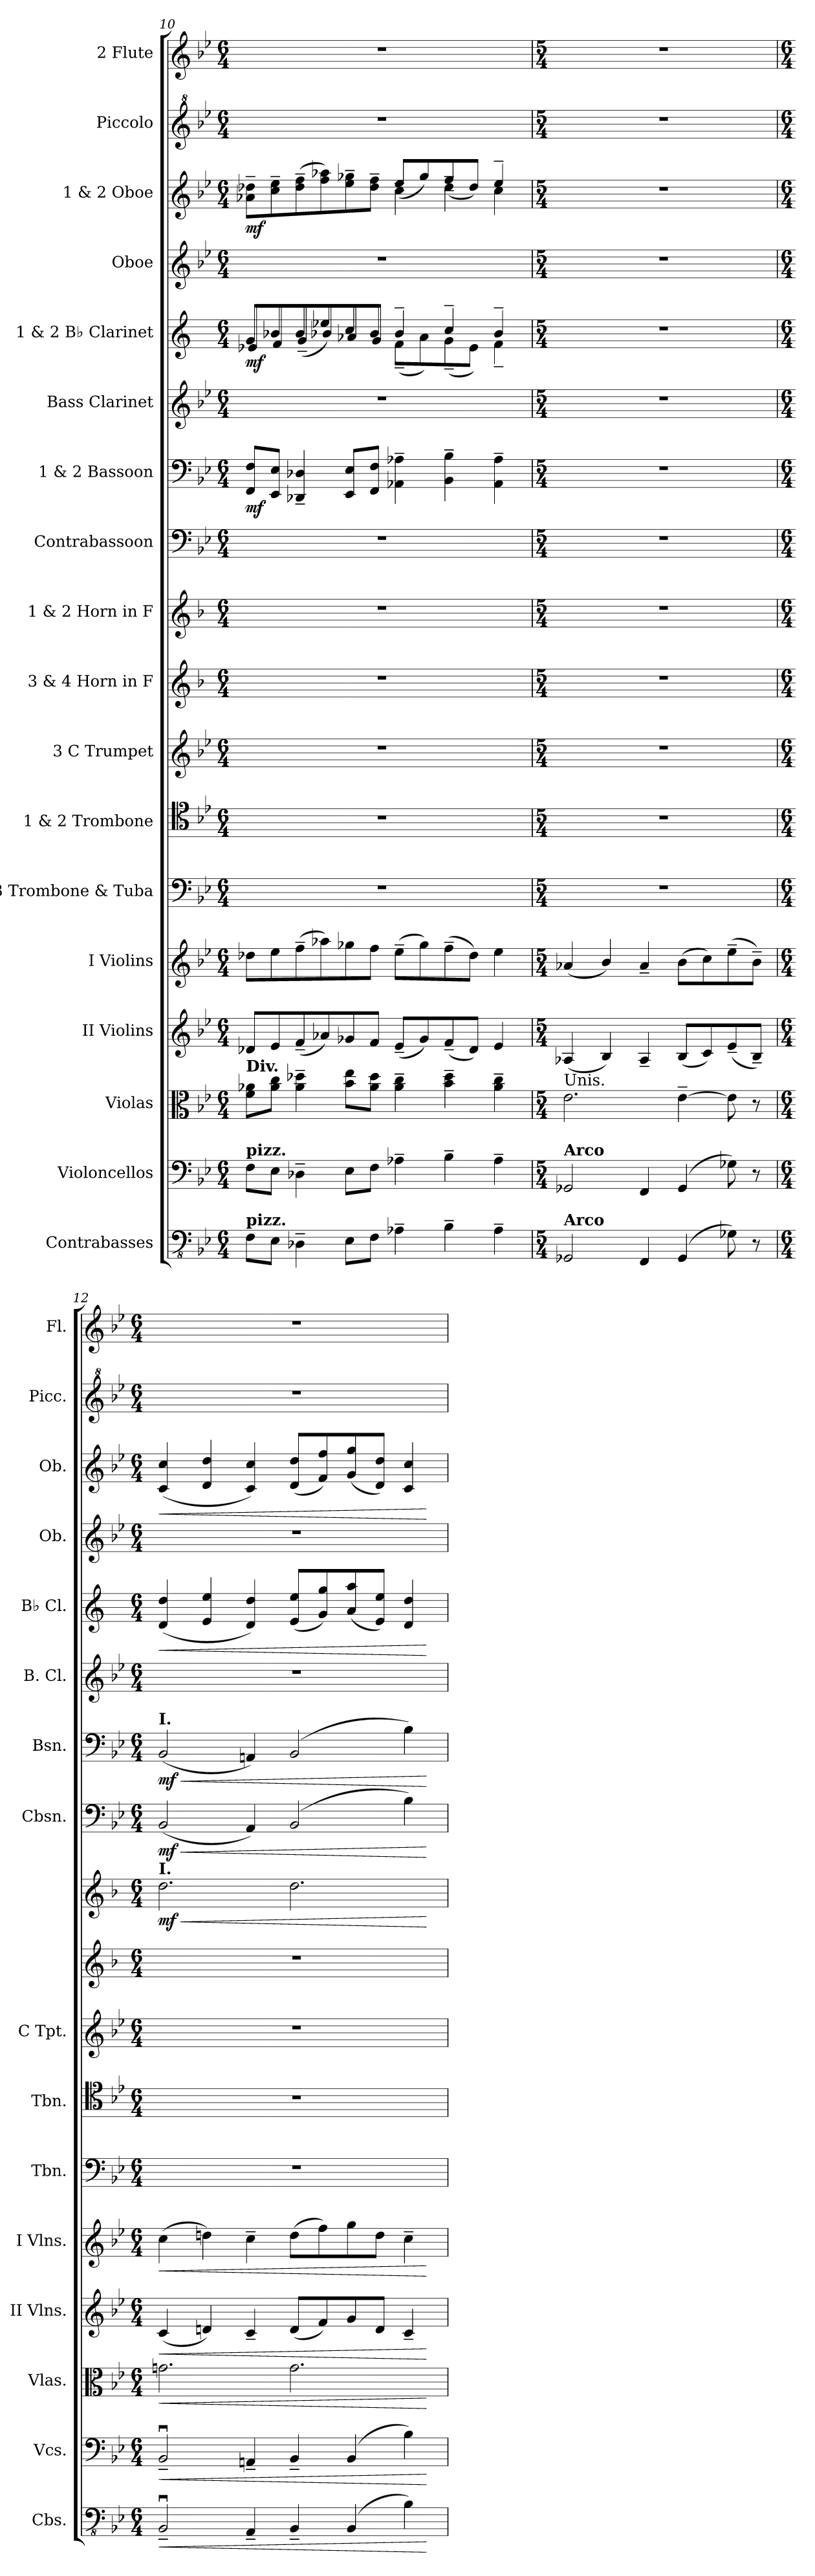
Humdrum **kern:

**kern	**dynam	**kern	**dynam	**kern	**dynam	**kern	**dynam	**kern	**dynam	**kern	**kern	**kern	**kern	**kern	**dynam	**kern	**dynam	**kern	**dynam	**kern	**kern	**dynam	**kern	**kern	**dynam	**kern	**kern
*part18	*part18	*part17	*part17	*part16	*part16	*part15	*part15	*part14	*part14	*part13	*part12	*part11	*part10	*part9	*part9	*part8	*part8	*part7	*part7	*part6	*part5	*part5	*part4	*part3	*part3	*part2	*part1
*staff18	*staff18	*staff17	*staff17	*staff16	*staff16	*staff15	*staff15	*staff14	*staff14	*staff13	*staff12	*staff11	*staff10	*staff9	*staff9	*staff8	*staff8	*staff7	*staff7	*staff6	*staff5	*staff5	*staff4	*staff3	*staff3	*staff2	*staff1
*I"Contrabasses	*	*I"Violoncellos	*	*I"Violas	*	*I"II Violins	*	*I"I Violins	*	*I"3 Trombone  &amp; Tuba	*I"1 &amp; 2 Trombone	*I"3 C Trumpet	*I"3 &amp; 4 Horn in F	*I"1 &amp; 2 Horn in F	*	*I"Contrabassoon	*	*I"1 &amp; 2 Bassoon	*	*I"Bass Clarinet	*I"1 &amp; 2 B♭ Clarinet	*	*I"Oboe	*I"1 &amp; 2 Oboe	*	*I"Piccolo	*I"2 Flute
*I'Cbs.	*	*I'Vcs.	*	*I'Vlas.	*	*I'II Vlns.	*	*I'I Vlns.	*	*I'Tbn.	*I'Tbn.	*I'C Tpt.	*	*	*	*I'Cbsn.	*	*I'Bsn.	*	*I'B. Cl.	*I'B♭ Cl.	*	*I'Ob.	*I'Ob.	*	*I'Picc.	*I'Fl.
!!LO:PB:g=z
*clefFv4	*	*clefF4	*	*clefC3	*	*clefG2	*	*clefG2	*	*clefF4	*clefC4	*clefG2	*clefG2	*clefG2	*	*clefF4	*	*clefF4	*	*clefG2	*clefG2	*	*clefG2	*clefG2	*	*clefG^2	*clefG2
*	*	*	*	*	*	*	*	*	*	*	*	*	*ITrd4c7	*ITrd4c7	*	*ITrd7c12	*	*	*	*ITrd8c14	*ITrd1c2	*	*	*	*	*ITrd-7c-12	*
*k[b-e-]	*	*k[b-e-]	*	*k[b-e-]	*	*k[b-e-]	*	*k[b-e-]	*	*k[b-e-]	*k[b-e-]	*k[b-e-]	*k[b-e-]	*k[b-e-]	*	*k[b-e-]	*	*k[b-e-]	*	*k[b-e-]	*k[b-e-]	*	*k[b-e-]	*k[b-e-]	*	*k[b-e-]	*k[b-e-]
*M6/4	*	*M6/4	*	*M6/4	*	*M6/4	*	*M6/4	*	*M6/4	*M6/4	*M6/4	*M6/4	*M6/4	*	*M6/4	*	*M6/4	*	*M6/4	*M6/4	*	*M6/4	*M6/4	*	*M6/4	*M6/4
=10	=10	=10	=10	=10	=10	=10	=10	=10	=10	=10	=10	=10	=10	=10	=10	=10	=10	=10	=10	=10	=10	=10	=10	=10	=10	=10	=10
*	*	*	*	*	*	*	*	*	*	*	*	*	*	*	*	*	*	*	*	*	*^	*	*	*^	*	*	*
!	!	!	!	!LO:TX:a:B:t=Div.	!	!	!	!	!	!	!	!	!	!	!	!	!	!	!	!	!	!	!	!	!	!	!	!	!
!	!	!LO:TX:a:B:t=pizz.	!	!	!	!	!	!	!	!	!	!	!	!	!	!	!	!	!	!	!	!	!	!	!	!	!	!	!
!LO:TX:a:B:t=pizz.	!	!	!	!	!	!	!	!	!	!	!	!	!	!	!	!	!	!	!	!	!	!	!	!	!	!	!	!	!
!	!	!	!	!	!	!	!	!	!	!	!	!	!	!	!	!	!	!	!LO:DY:b	!	!	!	!LO:DY:b	!	!	!	!LO:DY:b	!	!
8FF\L	.	8F\L	.	8f\ 8a-X\L	.	8d-X/L	.	8dd-X\L	.	1.r	1.r	1.r	1.r	1.r	.	1.r	.	8FF/ 8F/L	mf	1.r	8f/L	8d-X/L	mf	1.r	8a-X\~ 8dd-X\~L	2.ryy	mf	1.r	1.r
8EE-\J	.	8E-\J	.	8a-\ 8cc\J	.	8e-/	.	8ee-\	.	.	.	.	.	.	.	.	.	8EE-/ 8E-/J	.	.	8a-X/	8e-/	.	.	8cc\~ 8ee-\~	.	.	.	.
4DD-X~\	.	4D-X~\	.	4a-\~ 4dd-X\~	.	(8f~/	.	(8ff~\	.	.	.	.	.	.	.	.	.	4DD-X/~ 4D-X/~	.	.	8a-/	(8f~/	.	.	(>8dd-\~ 8ff\~	.	.	.	.
.	.	.	.	.	.	8a-X/)	.	8aa-X\)	.	.	.	.	.	.	.	.	.	.	.	.	8dd-X/	8a-X/)	.	.	8ff\ 8aa-X\)	.	.	.	.
8EE-\L	.	8E-\L	.	8b-\ 8ee-\L	.	8g-X/	.	8gg-X\	.	.	.	.	.	.	.	.	.	8EE-/ 8E-/L	.	.	8b-/	8g-X/	.	.	8ee-\~ 8gg-X\~	.	.	.	.
8FF\J	.	8F\J	.	8a-\ 8dd-\J	.	8f/J	.	8ff\J	.	.	.	.	.	.	.	.	.	8FF/ 8F/J	.	.	8a-/J	8f/J	.	.	8dd-\~ 8ff\~J	.	.	.	.
4AA-X~\	.	4A-X~\	.	4a-\~ 4cc\~	.	(8e-~/L	.	(8ee-~\L	.	.	.	.	.	.	.	.	.	4AA-X\~ 4A-X\~	.	.	4a-~/	(8e-~\L	.	.	4cc~\	(8ee-~/L	.	.	.
.	.	.	.	.	.	8g-/)	.	8gg-\)	.	.	.	.	.	.	.	.	.	.	.	.	.	8g-\)	.	.	.	8gg-/)	.	.	.
4BB-~\	.	4B-~\	.	4b-\~ 4dd-\~	.	(8f~/	.	(8ff~\	.	.	.	.	.	.	.	.	.	4BB-\~ 4B-\~	.	.	4b-~/	(8f~\	.	.	4dd-~\	(8ff~/	.	.	.
.	.	.	.	.	.	8d-/J)	.	8dd-\J)	.	.	.	.	.	.	.	.	.	.	.	.	.	8d-\J)	.	.	.	8dd-/J)	.	.	.
4AA-~\	.	4A-~\	.	4a-\~ 4cc\~	.	4e-/	.	4ee-\	.	.	.	.	.	.	.	.	.	4AA-\~ 4A-\~	.	.	4a-~/	4e-~\	.	.	4ee-~/	4cc\	.	.	.
*	*	*	*	*	*	*	*	*	*	*	*	*	*	*	*	*	*	*	*	*	*v	*v	*	*	*v	*v	*	*	*
=11	=11	=11	=11	=11	=11	=11	=11	=11	=11	=11	=11	=11	=11	=11	=11	=11	=11	=11	=11	=11	=11	=11	=11	=11	=11	=11	=11
*M5/4	*	*M5/4	*	*M5/4	*	*M5/4	*	*M5/4	*	*M5/4	*M5/4	*M5/4	*M5/4	*M5/4	*	*M5/4	*	*M5/4	*	*M5/4	*M5/4	*	*M5/4	*M5/4	*	*M5/4	*M5/4
*	*	*	*	*	*	*	*	*	*	*	*	*	*	*	*	*	*	*	*	*	*^	*	*	*^	*	*	*
!	!	!	!	!LO:TX:a:t=Unis.	!	!	!	!	!	!	!	!	!	!	!	!	!	!	!	!	!	!	!	!	!	!	!	!	!
!	!	!LO:TX:a:B:t=Arco	!	!	!	!	!	!	!	!	!	!	!	!	!	!	!	!	!	!	!	!	!	!	!	!	!	!	!
!LO:TX:a:B:t=Arco	!	!	!	!	!	!	!	!	!	!	!	!	!	!	!	!	!	!	!	!	!	!	!	!	!	!	!	!	!
*	*	*	*	*	*	*	*	*	*	*	*	*	*	*	*	*	*	*	*	*	*v	*v	*	*	*v	*v	*	*	*
2GGG-X/	.	2GG-X/	.	2.e-\	.	(4A-X/	.	(4a-X/	.	4%5r	4%5r	4%5r	4%5r	4%5r	.	4%5r	.	4%5r	.	4%5r	4%5r	.	4%5r	4%5r	.	4%5r	4%5r
.	.	.	.	.	.	4B-/)	.	4b-/)	.	.	.	.	.	.	.	.	.	.	.	.	.	.	.	.	.	.	.
4FFF/	.	4FF/	.	.	.	4A-~/	.	4a-~/	.	.	.	.	.	.	.	.	.	.	.	.	.	.	.	.	.	.	.
(4GGG-/	.	(4GG-/	.	[4e-~\	.	(8B-/L	.	(8b-\L	.	.	.	.	.	.	.	.	.	.	.	.	.	.	.	.	.	.	.
.	.	.	.	.	.	8c/)	.	8cc\)	.	.	.	.	.	.	.	.	.	.	.	.	.	.	.	.	.	.	.
8GG-X\)	.	8G-X\)	.	8e-\]	.	(8e-~/	.	(8ee-~\	.	.	.	.	.	.	.	.	.	.	.	.	.	.	.	.	.	.	.
8r	.	8r	.	8r	.	8B-~/J)	.	8b-~\J)	.	.	.	.	.	.	.	.	.	.	.	.	.	.	.	.	.	.	.
=12	=12	=12	=12	=12	=12	=12	=12	=12	=12	=12	=12	=12	=12	=12	=12	=12	=12	=12	=12	=12	=12	=12	=12	=12	=12	=12	=12
*M6/4	*	*M6/4	*	*M6/4	*	*M6/4	*	*M6/4	*	*M6/4	*M6/4	*M6/4	*M6/4	*M6/4	*	*M6/4	*	*M6/4	*	*M6/4	*M6/4	*	*M6/4	*M6/4	*	*M6/4	*M6/4
!	!	!	!	!	!	!	!	!	!	!	!	!	!	!	!	!	!	!LO:TX:a:B:t=I.	!	!	!	!	!	!	!	!	!
!	!	!	!	!	!	!	!	!	!	!	!	!	!	!LO:TX:a:B:t=I.	!	!	!	!	!	!	!	!	!	!	!	!	!
!	!LO:HP:b	!	!LO:HP:b	!	!LO:HP:b	!	!LO:HP:b	!	!LO:HP:b	!	!	!	!	!	!LO:HP:b	!	!LO:HP:b	!	!LO:HP:b	!	!	!LO:HP:b	!	!	!LO:HP:b	!	!
!	!	!	!	!	!	!	!	!	!	!	!	!	!	!	!LO:DY:n=1:b	!	!LO:DY:n=1:b	!	!LO:DY:n=1:b	!	!	!	!	!	!	!	!
2BBB-u~/	<	2BB-u~/	<	2.gn\	<	(4c/	<	(4cc\	<	1.r	1.r	1.r	1.r	2.g\	< mf	(2BBB-/	< mf	(2BB-/	< mf	1.r	(4c/ 4cc/	<	1.r	(4c/ 4cc/	<	1.r	1.r
.	.	.	.	.	.	4dn/)	.	4ddn\)	.	.	.	.	.	.	.	.	.	.	.	.	4d/ 4dd/	.	.	4d/ 4dd/	.	.	.
4AAA~/	.	4AAn~/	.	.	.	4c~/	.	4cc~\	.	.	.	.	.	.	.	4AAA/)	.	4AAn/)	.	.	4c/ 4cc/)	.	.	4c/ 4cc/)	.	.	.
4BBB-~/	.	4BB-~/	.	2.g\	.	(8d/L	.	(8dd\L	.	.	.	.	.	2.g\	.	(2BBB-/	.	(2BB-/	.	.	(8d/ 8dd/L	.	.	(8d/ 8dd/L	.	.	.
.	.	.	.	.	.	8f/)	.	8ff\)	.	.	.	.	.	.	.	.	.	.	.	.	8f/ 8ff/)	.	.	8f/ 8ff/)	.	.	.
(4BBB-/	.	(4BB-/	.	.	.	8g/	.	8gg\	.	.	.	.	.	.	.	.	.	.	.	.	(8g/ 8gg/	.	.	(8g/ 8gg/	.	.	.
.	.	.	.	.	.	8d/J	.	8dd\J	.	.	.	.	.	.	.	.	.	.	.	.	8d/ 8dd/J)	.	.	8d/ 8dd/J)	.	.	.
4BB-\)	.	4B-\)	.	.	.	4c~/	.	4cc~\	.	.	.	.	.	.	.	4BB-\)	.	4B-\)	.	.	4c/ 4cc/	.	.	4c/ 4cc/	.	.	.
.	[	.	[	.	[	.	[	.	[	.	.	.	.	.	[	.	[	.	[	.	.	[	.	.	[	.	.
=	=	=	=	=	=	=	=	=	=	=	=	=	=	=	=	=	=	=	=	=	=	=	=	=	=	=	=
*-	*-	*-	*-	*-	*-	*-	*-	*-	*-	*-	*-	*-	*-	*-	*-	*-	*-	*-	*-	*-	*-	*-	*-	*-	*-	*-	*-
